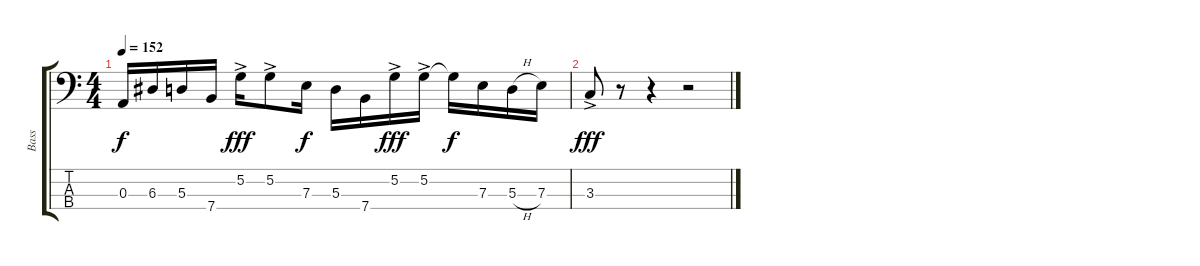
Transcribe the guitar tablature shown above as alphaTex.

\track ("Bass" "Bass") {instrument electricbasspick}
\staff {score tabs}
\tuning (G2 D2 A1 E1) {hide}
\ts (4 4)
\tempo 152
\clef f4
\ks c
0.3.16{dy f} 6.3.16 5.3.16 7.4.16 5.2{ac}.16{dy fff} 5.2{ac}.8 7.3.16{dy f} 5.3.16 7.4.16 5.2{ac}.16{dy fff} 5.2{ac}.16 5.2{t}.16{dy f} 7.3.16 5.3{h}.16 7.3.16 |
3.3{ac}.8{dy fff} r.8 r.4 r.2
